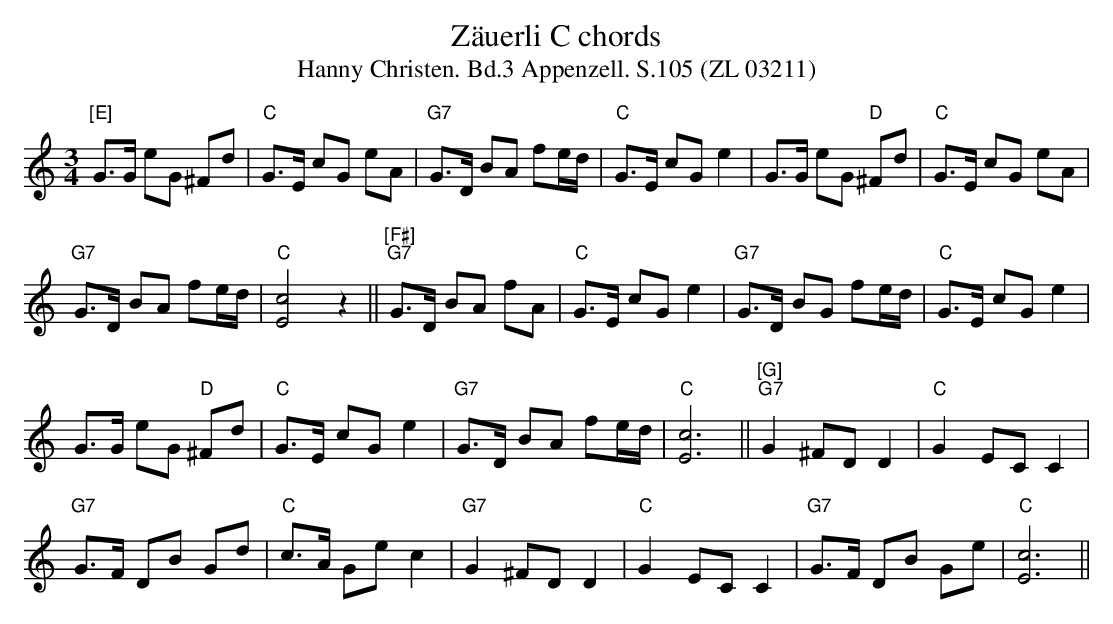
X:1
T:Zäuerli C chords
T:Hanny Christen. Bd.3 Appenzell. S.105 (ZL 03211)
M:3/4
L:1/4
K:Cmaj%%MIDI gchordon
"[E]"G/2>G/2 e/2G/2 ^F/2d/2 | "C"G/2>E/2 c/2G/2 e/2A/2 | "G7"G/2>D/2 B/2A/2 f/2e/4d/4 | "C"G/2>E/2 c/2G/2 e | G/2>G/2 e/2G/2 "D"^F/2d/2 | "C"G/2>E/2 c/2G/2 e/2A/2 |
"G7"G/2>D/2 B/2A/2 f/2e/4d/4 | "C"[E2c2] z || "[F#]""G7"G/2>D/2 B/2A/2 f/2A/2 | "C"G/2>E/2 c/2G/2 e | "G7"G/2>D/2 B/2G/2 f/2e/4d/4 | "C"G/2>E/2 c/2G/2 e |
G/2>G/2 e/2G/2 "D"^F/2d/2 | "C"G/2>E/2 c/2G/2 e | "G7"G/2>D/2 B/2A/2 f/2e/4d/4 | "C"[E3c3] || "[G]""G7"G ^F/2D/2 D | "C"G E/2C/2 C |
"G7"G/2>F/2 D/2B/2 G/2d/2 | "C"c/2>A/2 G/2e/2 c | "G7"G ^F/2D/2 D | "C"G E/2C/2 C | "G7"G/2>F/2 D/2B/2 G/2e/2 | "C"[E3c3] ||
